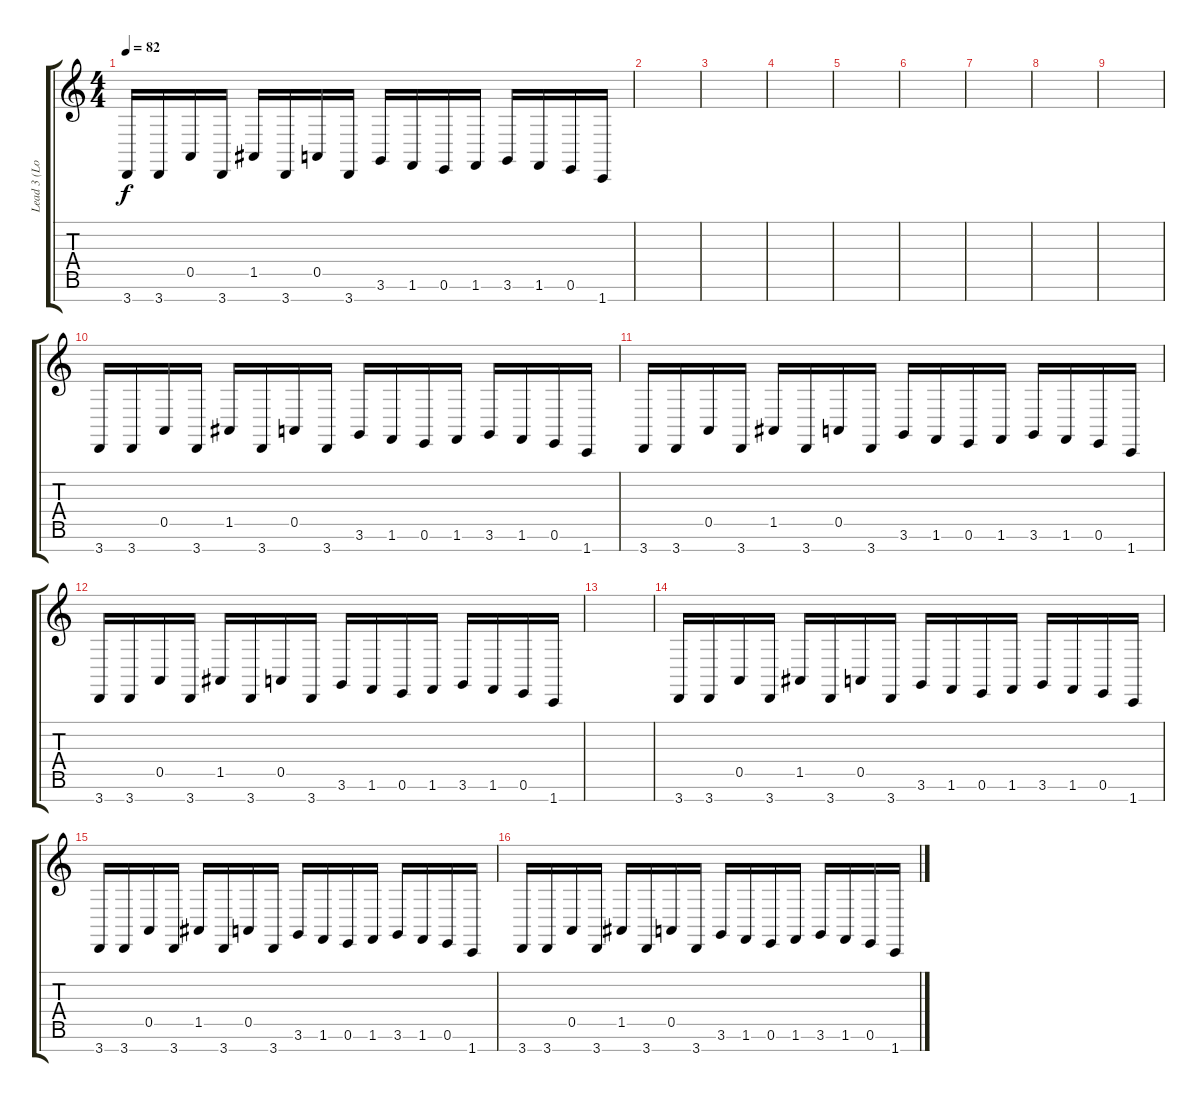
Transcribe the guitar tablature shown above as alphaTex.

\track ("Lead 3 (Low)" "Lead 3 (Lo") {instrument lead2sawtooth}
\staff {score tabs}
\tuning (E4 B3 G3 D3 A2 E2 B1) {hide}
\ts (4 4)
\tempo 82
\clef g2
\ks c
3.7.16{dy f} 3.7.16 0.5.16 3.7.16 1.5.16 3.7.16 0.5.16 3.7.16 3.6.16 1.6.16 0.6.16 1.6.16 3.6.16 1.6.16 0.6.16 1.7.16 |
|
|
|
|
|
|
|
|
3.7.16 3.7.16 0.5.16 3.7.16 1.5.16 3.7.16 0.5.16 3.7.16 3.6.16 1.6.16 0.6.16 1.6.16 3.6.16 1.6.16 0.6.16 1.7.16 |
3.7.16 3.7.16 0.5.16 3.7.16 1.5.16 3.7.16 0.5.16 3.7.16 3.6.16 1.6.16 0.6.16 1.6.16 3.6.16 1.6.16 0.6.16 1.7.16 |
3.7.16 3.7.16 0.5.16 3.7.16 1.5.16 3.7.16 0.5.16 3.7.16 3.6.16 1.6.16 0.6.16 1.6.16 3.6.16 1.6.16 0.6.16 1.7.16 |
|
3.7.16 3.7.16 0.5.16 3.7.16 1.5.16 3.7.16 0.5.16 3.7.16 3.6.16 1.6.16 0.6.16 1.6.16 3.6.16 1.6.16 0.6.16 1.7.16 |
3.7.16 3.7.16 0.5.16 3.7.16 1.5.16 3.7.16 0.5.16 3.7.16 3.6.16 1.6.16 0.6.16 1.6.16 3.6.16 1.6.16 0.6.16 1.7.16 |
3.7.16 3.7.16 0.5.16 3.7.16 1.5.16 3.7.16 0.5.16 3.7.16 3.6.16 1.6.16 0.6.16 1.6.16 3.6.16 1.6.16 0.6.16 1.7.16
